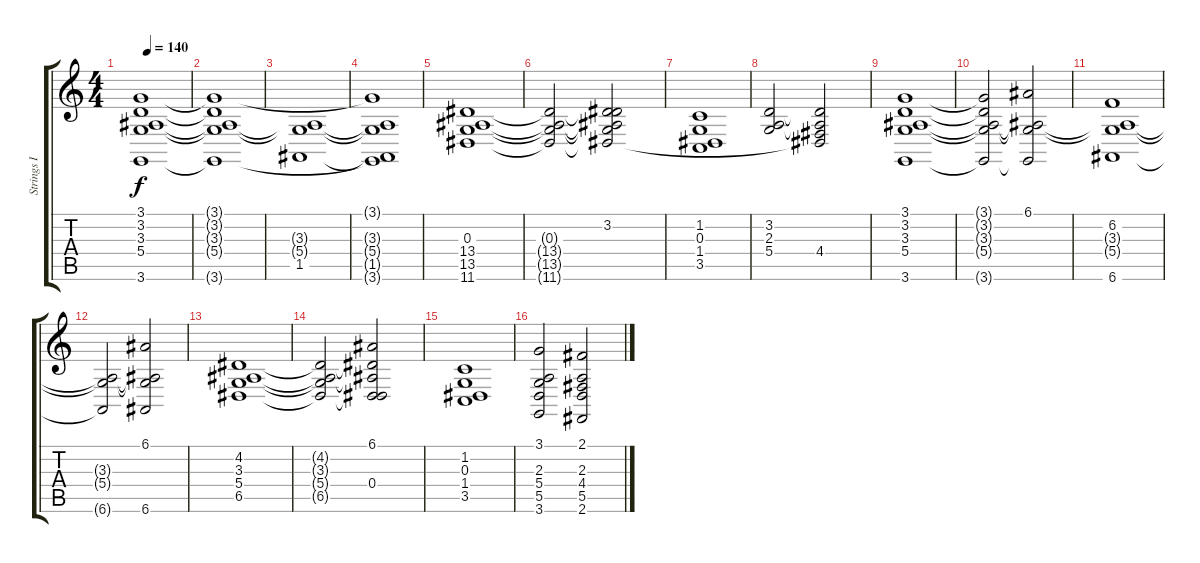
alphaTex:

\track ("Strings I" "Strings I") {instrument stringensemble1}
\staff {score tabs}
\tuning (E4 B3 G3 D3 A2 E2) {hide}
\ts (4 4)
\tempo 140
\clef g2
\ks c
(3.1 3.2 3.3 5.4 3.6).1{dy f} |
(3.1{t} 3.2{t} 3.3{t} 5.4{t} 3.6{t}).1 |
(3.3{t} 5.4{t} 1.5).1 |
(3.1{t} 3.3{t} 5.4{t} 1.5{t} 3.6{t}).1 |
(0.3 13.4 13.5 11.6).1 |
(0.3{t} 13.4{t} 13.5{t} 11.6{t}).2 (3.2 0.3{t} 13.4{t} 13.5{t} 11.6{t}).2 |
(1.2 0.3 1.4 3.5).1 |
(3.2 2.3 5.4).2 (3.2{t} 2.3{t} 4.4 11.6{t}).2 |
(3.1 3.2 3.3 5.4 3.6).1 |
(3.1{t} 3.2{t} 3.3{t} 5.4{t} 3.6{t}).2 (6.1 3.3{t} 5.4{t} 3.6{t}).2 |
(6.2 3.3{t} 5.4{t} 6.6).1 |
(3.3{t} 5.4{t} 6.6{t}).2 (6.1 3.3{t} 5.4{t} 6.6).2 |
(4.2 3.3 5.4 6.5).1 |
(4.2{t} 3.3{t} 5.4{t} 6.5{t}).2 (6.1 4.2{t} 3.3{t} 0.4 6.5{t}).2 |
(1.2 0.3 1.4 3.5).1 |
(3.1 2.3 5.4 5.5 3.6).2 (2.1 2.3 4.4 5.5 2.6).2
